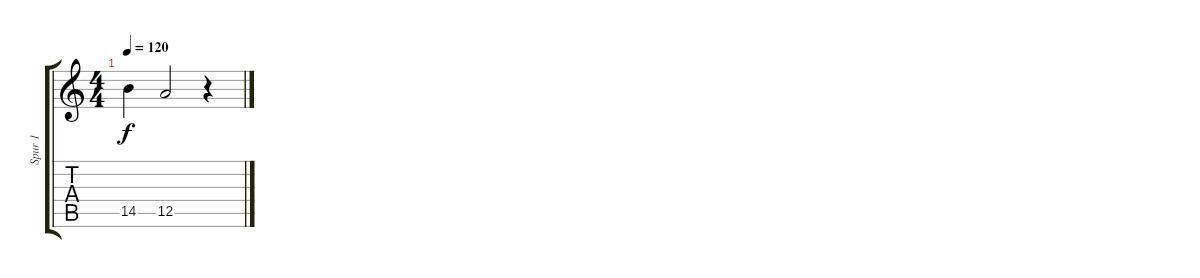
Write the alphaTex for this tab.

\track ("Spur 1" "Spur 1") {instrument overdrivenguitar}
\staff {score tabs}
\tuning (E4 B3 G3 D3 A2 E2) {hide}
\ts (4 4)
\tempo 120
\clef g2
\ks c
14.5.4{dy f} 12.5.2 r.4
